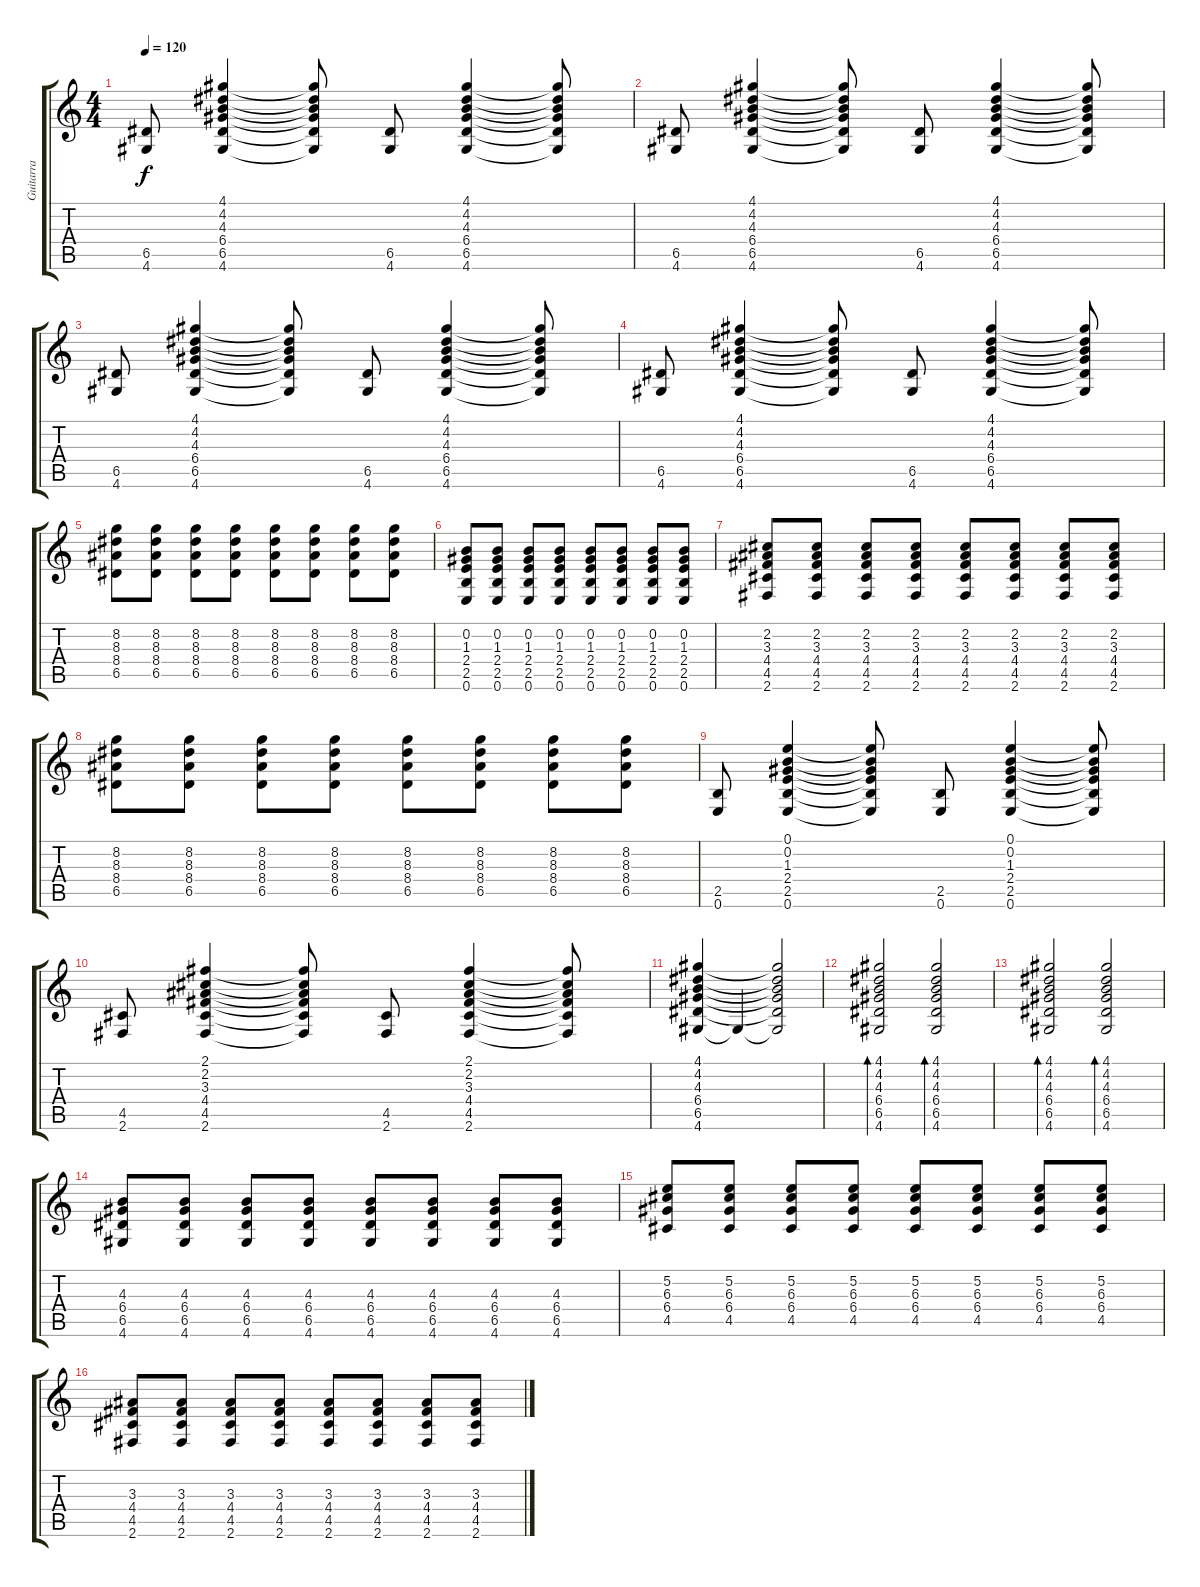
\track ("Guitarra" "Guitarra") {instrument distortionguitar}
\staff {score tabs}
\tuning (E4 B3 G3 D3 A2 E2) {hide}
\ts (4 4)
\tempo 120
\clef g2
\ks c
(6.5 4.6).8{dy f} (4.1 4.2 4.3 6.4 6.5 4.6).4 (4.1{t} 4.2{t} 4.3{t} 6.4{t} 6.5{t} 4.6{t}).8 (6.5 4.6).8 (4.1 4.2 4.3 6.4 6.5 4.6).4 (4.1{t} 4.2{t} 4.3{t} 6.4{t} 6.5{t} 4.6{t}).8 |
(6.5 4.6).8 (4.1 4.2 4.3 6.4 6.5 4.6).4 (4.1{t} 4.2{t} 4.3{t} 6.4{t} 6.5{t} 4.6{t}).8 (6.5 4.6).8 (4.1 4.2 4.3 6.4 6.5 4.6).4 (4.1{t} 4.2{t} 4.3{t} 6.4{t} 6.5{t} 4.6{t}).8 |
(6.5 4.6).8 (4.1 4.2 4.3 6.4 6.5 4.6).4 (4.1{t} 4.2{t} 4.3{t} 6.4{t} 6.5{t} 4.6{t}).8 (6.5 4.6).8 (4.1 4.2 4.3 6.4 6.5 4.6).4 (4.1{t} 4.2{t} 4.3{t} 6.4{t} 6.5{t} 4.6{t}).8 |
(6.5 4.6).8 (4.1 4.2 4.3 6.4 6.5 4.6).4 (4.1{t} 4.2{t} 4.3{t} 6.4{t} 6.5{t} 4.6{t}).8 (6.5 4.6).8 (4.1 4.2 4.3 6.4 6.5 4.6).4 (4.1{t} 4.2{t} 4.3{t} 6.4{t} 6.5{t} 4.6{t}).8 |
(8.2 8.3 8.4 6.5).8 (8.2 8.3 8.4 6.5).8 (8.2 8.3 8.4 6.5).8 (8.2 8.3 8.4 6.5).8 (8.2 8.3 8.4 6.5).8 (8.2 8.3 8.4 6.5).8 (8.2 8.3 8.4 6.5).8 (8.2 8.3 8.4 6.5).8 |
(0.2 1.3 2.4 2.5 0.6).8 (0.2 1.3 2.4 2.5 0.6).8 (0.2 1.3 2.4 2.5 0.6).8 (0.2 1.3 2.4 2.5 0.6).8 (0.2 1.3 2.4 2.5 0.6).8 (0.2 1.3 2.4 2.5 0.6).8 (0.2 1.3 2.4 2.5 0.6).8 (0.2 1.3 2.4 2.5 0.6).8 |
(2.2 3.3 4.4 4.5 2.6).8 (2.2 3.3 4.4 4.5 2.6).8 (2.2 3.3 4.4 4.5 2.6).8 (2.2 3.3 4.4 4.5 2.6).8 (2.2 3.3 4.4 4.5 2.6).8 (2.2 3.3 4.4 4.5 2.6).8 (2.2 3.3 4.4 4.5 2.6).8 (2.2 3.3 4.4 4.5 2.6).8 |
(8.2 8.3 8.4 6.5).8 (8.2 8.3 8.4 6.5).8 (8.2 8.3 8.4 6.5).8 (8.2 8.3 8.4 6.5).8 (8.2 8.3 8.4 6.5).8 (8.2 8.3 8.4 6.5).8 (8.2 8.3 8.4 6.5).8 (8.2 8.3 8.4 6.5).8 |
(2.5 0.6).8 (0.1 0.2 1.3 2.4 2.5 0.6).4 (0.1{t} 0.2{t} 1.3{t} 2.4{t} 2.5{t} 0.6{t}).8 (2.5 0.6).8 (0.1 0.2 1.3 2.4 2.5 0.6).4 (0.1{t} 0.2{t} 1.3{t} 2.4{t} 2.5{t} 0.6{t}).8 |
(4.5 2.6).8 (2.1 2.2 3.3 4.4 4.5 2.6).4 (2.1{t} 2.2{t} 3.3{t} 4.4{t} 4.5{t} 2.6{t}).8 (4.5 2.6).8 (2.1 2.2 3.3 4.4 4.5 2.6).4 (2.1{t} 2.2{t} 3.3{t} 4.4{t} 4.5{t} 2.6{t}).8 |
(4.1 4.2 4.3 6.4 6.5 4.6).4 4.6{t}.4 (4.1{t} 4.2{t} 4.3{t} 6.4{t} 6.5{t} 4.6{t}).2 |
(4.1 4.2 4.3 6.4 6.5 4.6).2{bd 120} (4.1 4.2 4.3 6.4 6.5 4.6).2{bd 120} |
(4.1 4.2 4.3 6.4 6.5 4.6).2{bd 120} (4.1 4.2 4.3 6.4 6.5 4.6).2{bd 120} |
(4.3 6.4 6.5 4.6).8 (4.3 6.4 6.5 4.6).8 (4.3 6.4 6.5 4.6).8 (4.3 6.4 6.5 4.6).8 (4.3 6.4 6.5 4.6).8 (4.3 6.4 6.5 4.6).8 (4.3 6.4 6.5 4.6).8 (4.3 6.4 6.5 4.6).8 |
(5.2 6.3 6.4 4.5).8 (5.2 6.3 6.4 4.5).8 (5.2 6.3 6.4 4.5).8 (5.2 6.3 6.4 4.5).8 (5.2 6.3 6.4 4.5).8 (5.2 6.3 6.4 4.5).8 (5.2 6.3 6.4 4.5).8 (5.2 6.3 6.4 4.5).8 |
(3.3 4.4 4.5 2.6).8 (3.3 4.4 4.5 2.6).8 (3.3 4.4 4.5 2.6).8 (3.3 4.4 4.5 2.6).8 (3.3 4.4 4.5 2.6).8 (3.3 4.4 4.5 2.6).8 (3.3 4.4 4.5 2.6).8 (3.3 4.4 4.5 2.6).8
